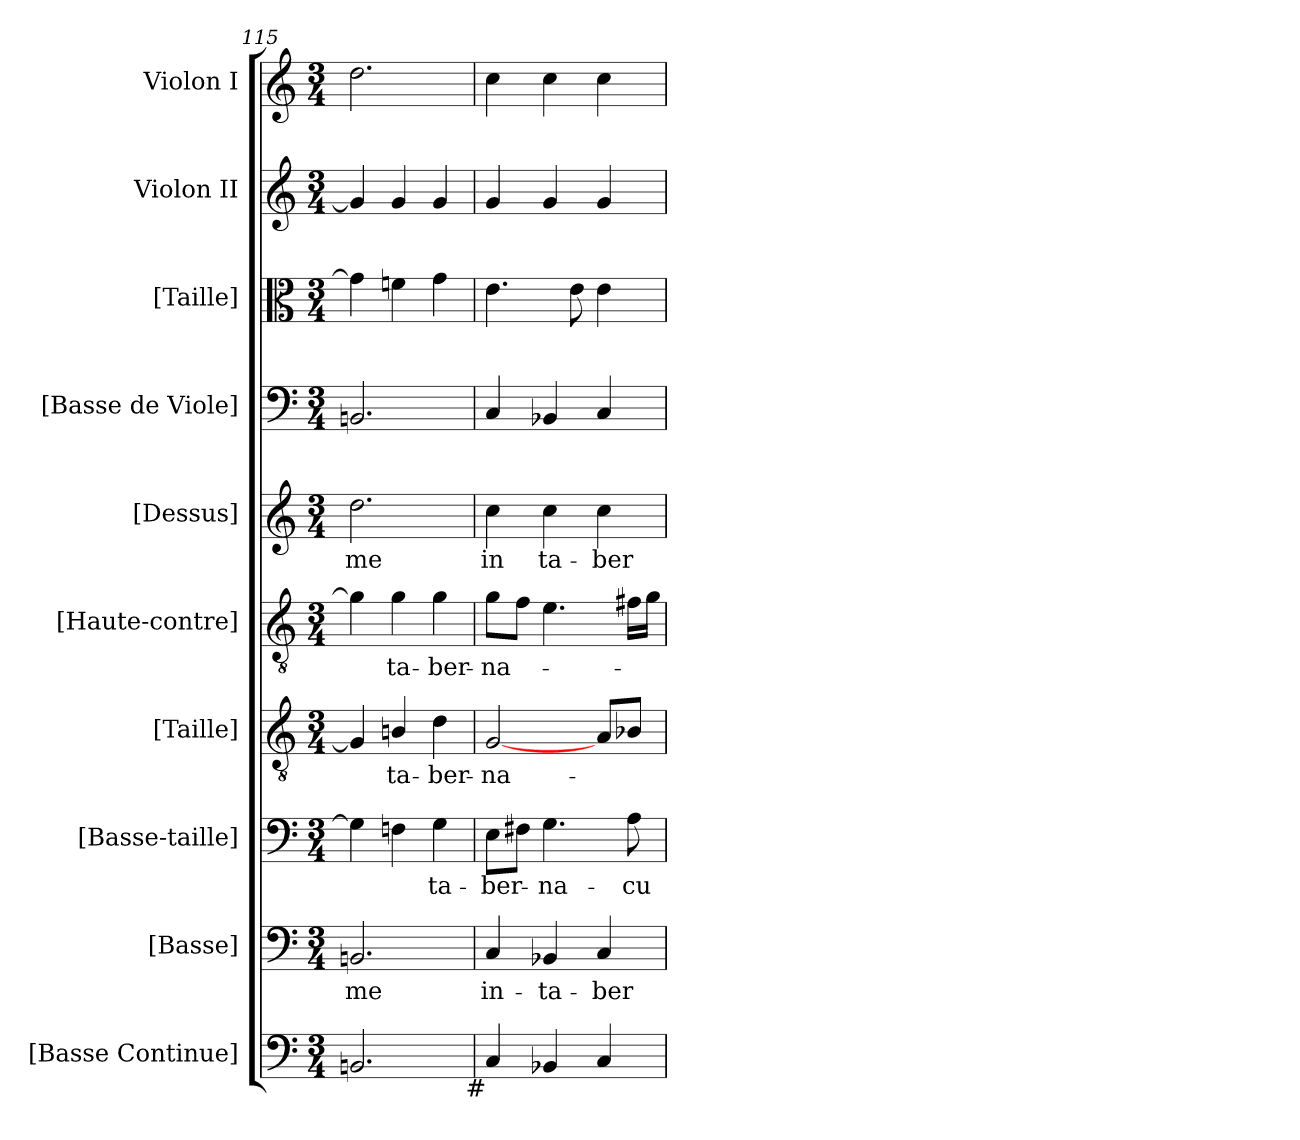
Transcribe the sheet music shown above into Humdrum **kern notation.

**kern	**kern	**text	**kern	**text	**kern	**text	**kern	**text	**kern	**text	**kern	**kern	**kern	**kern
*part10	*part9	*part9	*part8	*part8	*part7	*part7	*part6	*part6	*part5	*part5	*part4	*part3	*part2	*part1
*staff10	*staff9	*staff9	*staff8	*staff8	*staff7	*staff7	*staff6	*staff6	*staff5	*staff5	*staff4	*staff3	*staff2	*staff1
*I"[Basse Continue]	*I"[Basse]	*	*I"[Basse-taille]	*	*I"[Taille]	*	*I"[Haute-contre]	*	*I"[Dessus]	*	*I"[Basse de Viole]	*I"[Taille]	*I"Violon II	*I"Violon I
*I'B.c.	*I'B.	*	*I'B.t.	*	*I'T.	*	*I'H.C.	*	*I'D.	*	*	*	*I'Vln. II	*I'Vln. I
*clefF4	*clefF4	*	*clefF4	*	*clefGv2	*	*clefGv2	*	*clefG2	*	*clefF4	*clefC3	*clefG2	*clefG2
*	*	*	*	*	*ITrd7c12	*	*ITrd7c12	*	*	*	*	*	*	*
*k[]	*k[]	*	*k[]	*	*k[]	*	*k[]	*	*k[]	*	*k[]	*k[]	*k[]	*k[]
*M3/4	*M3/4	*	*M3/4	*	*M3/4	*	*M3/4	*	*M3/4	*	*M3/4	*M3/4	*M3/4	*M3/4
=115	=115	=115	=115	=115	=115	=115	=115	=115	=115	=115	=115	=115	=115	=115
!	!	!LO:LY:b:color=#000000	!	!	!	!	!	!	!	!	!	!	!	!
!	!	!	!	!	!	!	!	!	!	!LO:LY:b:color=#000000	!	!	!	!
2.BBni/	2.BBni/	me	4Gi\]	.	4GGi/]	.	4Gi\]	.	2.ddi\	me	2.BBni/	4gi\]	4gi/]	2.ddi\
!	!	!	!	!	!	!LO:LY:b:color=#000000	!	!	!	!	!	!	!	!
!	!	!	!	!	!	!	!	!LO:LY:b:color=#000000	!	!	!	!	!	!
.	.	.	4Fni\	.	4BBni/	ta-	4Gi\	ta-	.	.	.	4fni\	4gi/	.
!	!	!	!	!LO:LY:b:color=#000000	!	!	!	!	!	!	!	!	!	!
!	!	!	!	!	!	!LO:LY:b:color=#000000	!	!	!	!	!	!	!	!
!	!	!	!	!	!	!	!	!LO:LY:b:color=#000000	!	!	!	!	!	!
.	.	.	4Gi\	ta-	4Di\	-ber-	4Gi\	-ber-	.	.	.	4gi\	4gi/	.
=116	=116	=116	=116	=116	=116	=116	=116	=116	=116	=116	=116	=116	=116	=116
!	!	!LO:LY:b:color=#000000	!	!	!	!	!	!	!	!	!	!	!	!
!	!	!	!	!LO:LY:b:color=#000000	!	!	!	!	!	!	!	!	!	!
!	!	!	!	!	!	!LO:LY:b:color=#000000	!	!	!	!	!	!	!	!
!	!	!	!	!	!	!	!	!LO:LY:b:color=#000000	!	!	!	!	!	!
!LO:TX:b:rj:t=#	!	!	!	!	!	!	!	!	!	!	!	!	!	!
!	!	!	!	!	!	!	!	!	!	!LO:LY:b:color=#000000	!	!	!	!
4Ci/	4Ci/	in-	8Ei\L	-ber-	[2GGi/	-na-	8Gi\L	-na-	4cci\	in	4Ci/	4.ei\	4gi/	4cci\
.	.	.	8F#Xi\J	.	.	.	8Fi\J	.	.	.	.	.	.	.
!	!	!LO:LY:b:color=#000000	!	!	!	!	!	!	!	!	!	!	!	!
!	!	!	!	!LO:LY:b:color=#000000	!	!	!	!	!	!	!	!	!	!
!	!	!	!	!	!	!	!	!	!	!LO:LY:b:color=#000000	!	!	!	!
4BB-Xi/	4BB-Xi/	-ta-	4.Gi\	-na-	.	.	4.Ei\	.	4cci\	ta-	4BB-Xi/	.	4gi/	4cci\
.	.	.	.	.	.	.	.	.	.	.	.	8ei\	.	.
!	!	!LO:LY:b:color=#000000	!	!	!	!	!	!	!	!	!	!	!	!
!	!	!	!	!	!	!	!	!	!	!LO:LY:b:color=#000000	!	!	!	!
4Ci/	4Ci/	-ber-	.	.	8AAi/L	.	.	.	4cci\	-ber-	4Ci/	4ei\	4gi/	4cci\
!	!	!	!	!LO:LY:b:color=#000000	!	!	!	!	!	!	!	!	!	!
.	.	.	8Ai\	-cu-	8BB-Xi/J	.	16F#Xi\LL	.	.	.	.	.	.	.
.	.	.	.	.	.	.	16Gi\JJ	.	.	.	.	.	.	.
=	=	=	=	=	=	=	=	=	=	=	=	=	=	=
*-	*-	*-	*-	*-	*-	*-	*-	*-	*-	*-	*-	*-	*-	*-
